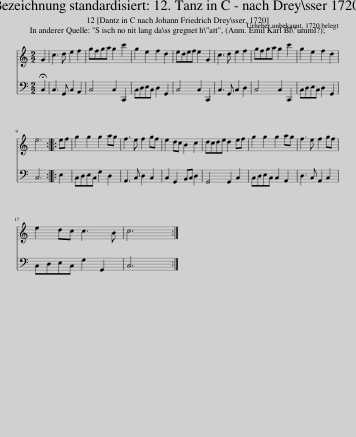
X:1
%%score 1 2
L:1/8
M:2/2
I:linebreak $
K:C
V:1 treble
V:2 bass
V:1
 G2 | c3 d e2 f2 | gfga g2 c'2 | g2 e2 f2 d2 | edef e2 G2 | %5
 c3 d e2 f2 | gfga g2 c'2 | g2 e2 f2 d2 |$ e6 :: ef | %10
 g2 g2 g2 ag | f3 e f2 gf | e2 dc B2 c2 | dcde d2 ef | g2 g2 g2 ag | %15
 f3 e f2 gf |$ e2 dc c3 B | c6 :| %18
V:2
 !fermata!C,2 | C,3 G,, C,2 A,,2 | C,4 C,2 C,,2 | C,D,E,C, D,2 G,,2 | C,4 C,2 C,,2 | %5
 C,3 G,, C,2 D,2 | C,4 C,2 C,,2 | C,D,E,C, D,2 G,,2 |$ C,6 :: E,2 | %10
 C,D,E,C, G,2 D,2 | A,,3 C, D,2 C,2 | C,2 G,,2 B,,C, D,2 | G,,4 G,,2 C,2 | C,D,E,C, C,2 A,,2 | %15
 D,3 C, A,,2 C,2 |$ C,D,E,C, G,2 G,,2 | C,6 :| %18
